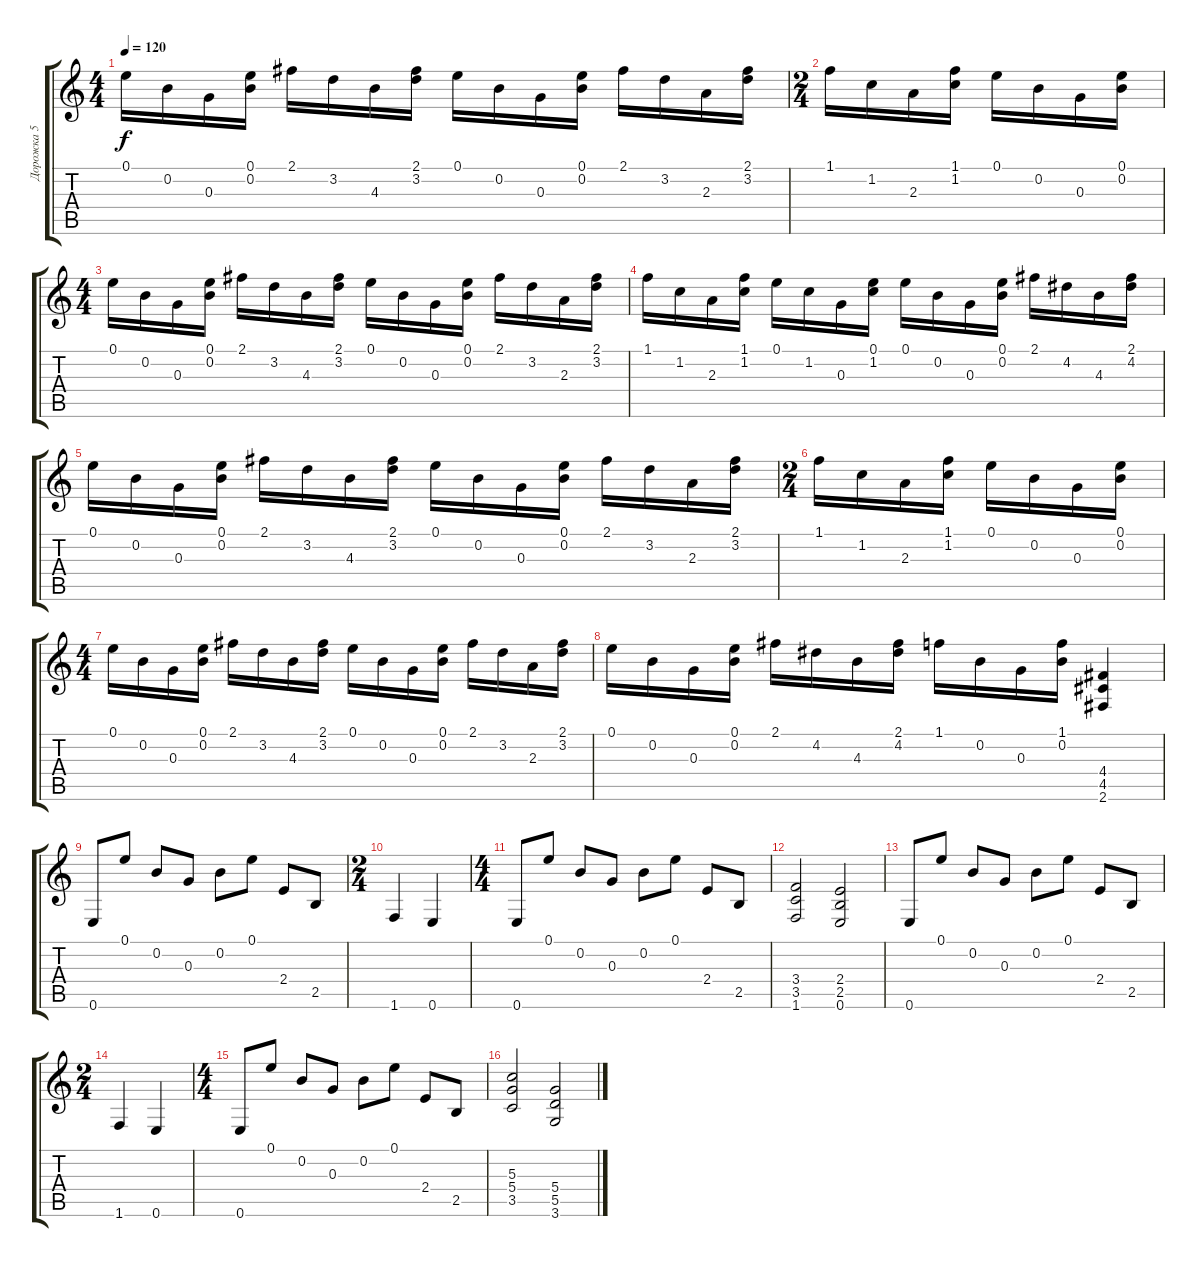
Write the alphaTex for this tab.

\track ("Дорожка 5" "Дорожка 5") {instrument overdrivenguitar}
\staff {score tabs}
\tuning (E4 B3 G3 D3 A2 E2) {hide}
\ts (4 4)
\tempo 120
\clef g2
\ks c
0.1.16{dy f} 0.2.16 0.3.16 (0.1 0.2).16 2.1.16 3.2.16 4.3.16 (2.1 3.2).16 0.1.16 0.2.16 0.3.16 (0.1 0.2).16 2.1.16 3.2.16 2.3.16 (2.1 3.2).16 |
\ts (2 4)
1.1.16 1.2.16 2.3.16 (1.1 1.2).16 0.1.16 0.2.16 0.3.16 (0.1 0.2).16 |
\ts (4 4)
0.1.16 0.2.16 0.3.16 (0.1 0.2).16 2.1.16 3.2.16 4.3.16 (2.1 3.2).16 0.1.16 0.2.16 0.3.16 (0.1 0.2).16 2.1.16 3.2.16 2.3.16 (2.1 3.2).16 |
1.1.16 1.2.16 2.3.16 (1.1 1.2).16 0.1.16 1.2.16 0.3.16 (0.1 1.2).16 0.1.16 0.2.16 0.3.16 (0.1 0.2).16 2.1.16 4.2.16 4.3.16 (2.1 4.2).16 |
0.1.16 0.2.16 0.3.16 (0.1 0.2).16 2.1.16 3.2.16 4.3.16 (2.1 3.2).16 0.1.16 0.2.16 0.3.16 (0.1 0.2).16 2.1.16 3.2.16 2.3.16 (2.1 3.2).16 |
\ts (2 4)
1.1.16 1.2.16 2.3.16 (1.1 1.2).16 0.1.16 0.2.16 0.3.16 (0.1 0.2).16 |
\ts (4 4)
0.1.16 0.2.16 0.3.16 (0.1 0.2).16 2.1.16 3.2.16 4.3.16 (2.1 3.2).16 0.1.16 0.2.16 0.3.16 (0.1 0.2).16 2.1.16 3.2.16 2.3.16 (2.1 3.2).16 |
0.1.16 0.2.16 0.3.16 (0.1 0.2).16 2.1.16 4.2.16 4.3.16 (2.1 4.2).16 1.1.16 0.2.16 0.3.16 (1.1 0.2).16 (4.4 4.5 2.6).4 |
0.6.8 0.1.8 0.2.8 0.3.8 0.2.8 0.1.8 2.4.8 2.5.8 |
\ts (2 4)
1.6.4 0.6.4 |
\ts (4 4)
0.6.8 0.1.8 0.2.8 0.3.8 0.2.8 0.1.8 2.4.8 2.5.8 |
(3.4 3.5 1.6).2 (2.4 2.5 0.6).2 |
0.6.8 0.1.8 0.2.8 0.3.8 0.2.8 0.1.8 2.4.8 2.5.8 |
\ts (2 4)
1.6.4 0.6.4 |
\ts (4 4)
0.6.8 0.1.8 0.2.8 0.3.8 0.2.8 0.1.8 2.4.8 2.5.8 |
(5.3 5.4 3.5).2 (5.4 5.5 3.6).2
